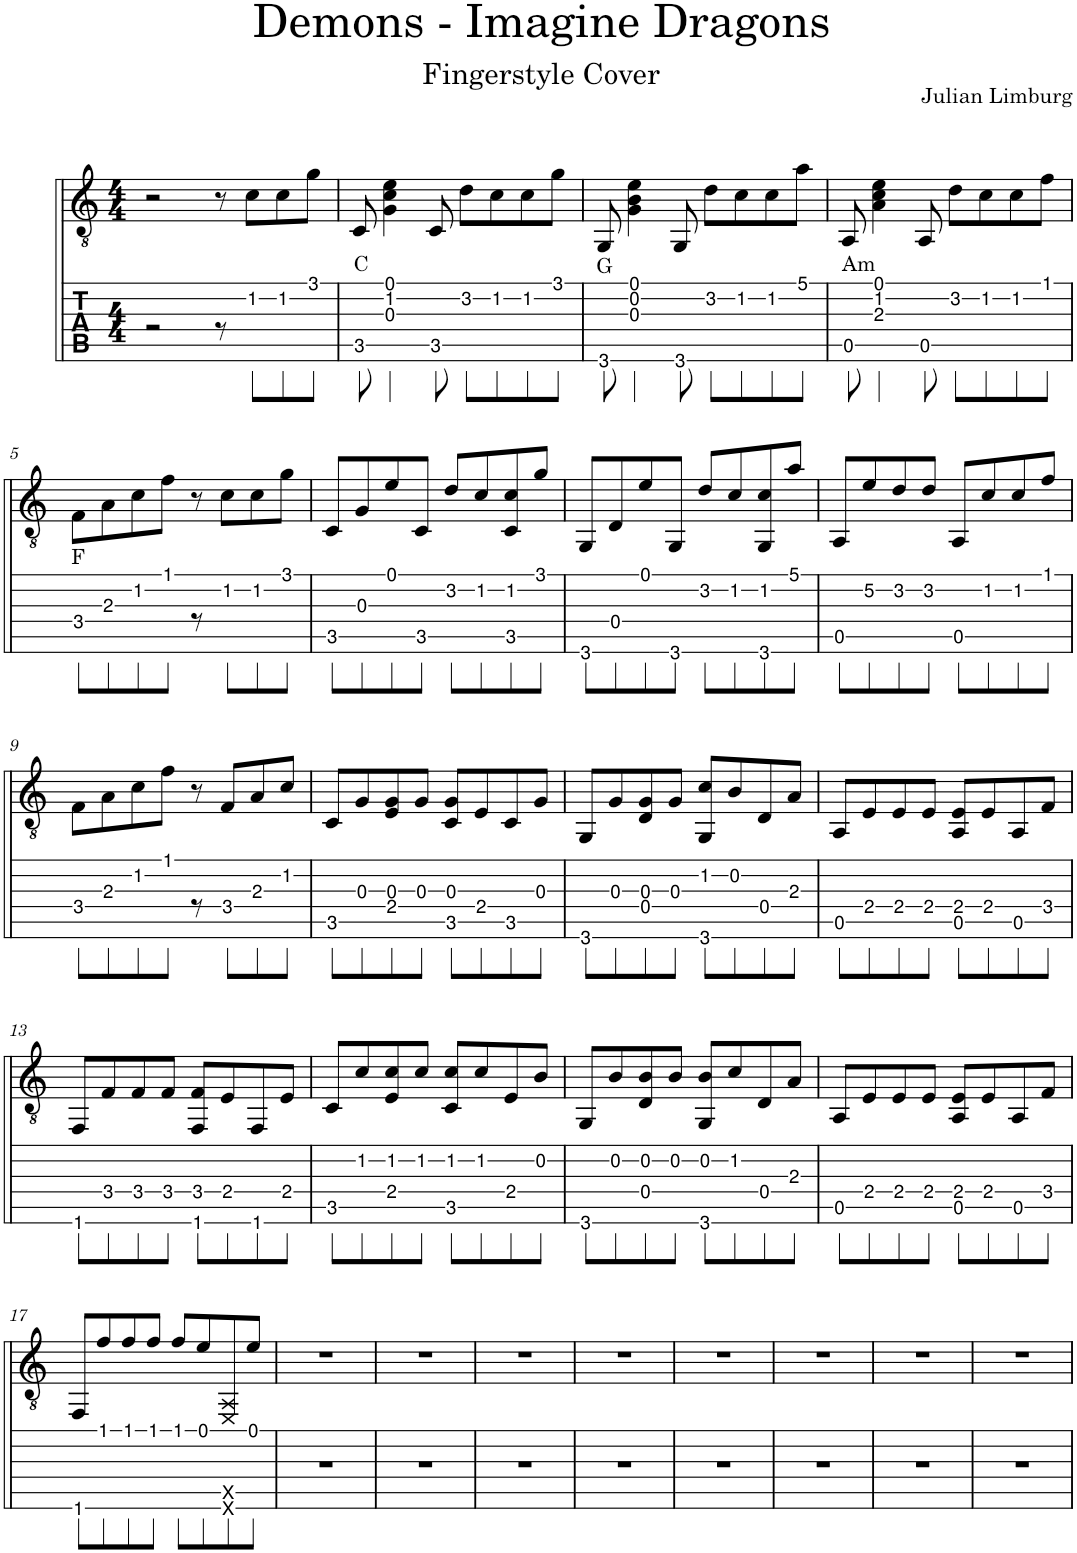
**kern	**kern
*part1	*part1
*staff2	*staff1
*I"Gitarre	*
*I'Git.	*
*stria6	*
*	*clefGv2
*k[]	*k[]
*M4/4	*M4/4
=1	=1
2r	2r
8r	8r
8c\L	8c\L
8c\	8c\
8g\J	8g\J
=2	=2
!LO:TX:a:t=C	!
8C\	8C/
4G\ 4c\ 4e\	4G\ 4c\ 4e\
8C\	8C/
8d\L	8d\L
8c\	8c\
8c\	8c\
8g\J	8g\J
=3	=3
!LO:TX:a:t=G	!
8GG\	8GG/
4G\ 4B\ 4e\	4G\ 4B\ 4e\
8GG\	8GG/
8d\L	8d\L
8c\	8c\
8c\	8c\
8a\J	8a\J
=4	=4
!LO:TX:a:t=Am	!
8AA\	8AA/
4A\ 4c\ 4e\	4A\ 4c\ 4e\
8AA\	8AA/
8d\L	8d\L
8c\	8c\
8c\	8c\
8f\J	8f\J
!!LO:LB:g=z
=5	=5
!LO:TX:a:t=F	!
8F\L	8F\L
8A\	8A\
8c\	8c\
8f\J	8f\J
8r	8r
8c\L	8c\L
8c\	8c\
8g\J	8g\J
=6	=6
8C\L	8C/L
8G\	8G/
8e\	8e/
8C\J	8C/J
8d\L	8d/L
8c\	8c/
8C\ 8c\	8C/ 8c/
8g\J	8g/J
=7	=7
8GG\L	8GG/L
8D\	8D/
8e\	8e/
8GG\J	8GG/J
8d\L	8d/L
8c\	8c/
8GG\ 8c\	8GG/ 8c/
8a\J	8a/J
=8	=8
8AA\L	8AA/L
8e\	8e/
8d\	8d/
8d\J	8d/J
8AA\L	8AA/L
8c\	8c/
8c\	8c/
8f\J	8f/J
!!LO:LB:g=z
=9	=9
8F\L	8F\L
8A\	8A\
8c\	8c\
8f\J	8f\J
8r	8r
8F\L	8F/L
8A\	8A/
8c\J	8c/J
=10	=10
8C\L	8C/L
8G\	8G/
8E\ 8G\	8E/ 8G/
8G\J	8G/J
8C\ 8G\L	8C/ 8G/L
8E\	8E/
8C\	8C/
8G\J	8G/J
=11	=11
8GG\L	8GG/L
8G\	8G/
8D\ 8G\	8D/ 8G/
8G\J	8G/J
8GG\ 8c\L	8GG/ 8c/L
8B\	8B/
8D\	8D/
8A\J	8A/J
=12	=12
8AA\L	8AA/L
8E\	8E/
8E\	8E/
8E\J	8E/J
8AA\ 8E\L	8AA/ 8E/L
8E\	8E/
8AA\	8AA/
8F\J	8F/J
!!LO:LB:g=z
=13	=13
8FF\L	8FF/L
8F\	8F/
8F\	8F/
8F\J	8F/J
8FF\ 8F\L	8FF/ 8F/L
8E\	8E/
8FF\	8FF/
8E\J	8E/J
=14	=14
8C\L	8C/L
8c\	8c/
8E\ 8c\	8E/ 8c/
8c\J	8c/J
8C\ 8c\L	8C/ 8c/L
8c\	8c/
8E\	8E/
8B\J	8B/J
=15	=15
8GG\L	8GG/L
8B\	8B/
8D\ 8B\	8D/ 8B/
8B\J	8B/J
8GG\ 8B\L	8GG/ 8B/L
8c\	8c/
8D\	8D/
8A\J	8A/J
=16	=16
8AA\L	8AA/L
8E\	8E/
8E\	8E/
8E\J	8E/J
8AA\ 8E\L	8AA/ 8E/L
8E\	8E/
8AA\	8AA/
8F\J	8F/J
!!LO:LB:g=z
=17	=17
8FF\L	8FF/L
8f\	8f/
8f\	8f/
8f\J	8f/J
8f\L	8f/L
8e\	8e/
8EE\ 8AA\	8EE/ 8AA/
8e\J	8e/J
=18	=18
1r	1r
=19	=19
1r	1r
=20	=20
1r	1r
=21	=21
1r	1r
=22	=22
1r	1r
=23	=23
1r	1r
=24	=24
1r	1r
=25	=25
1r	1r
=	=
*-	*-
